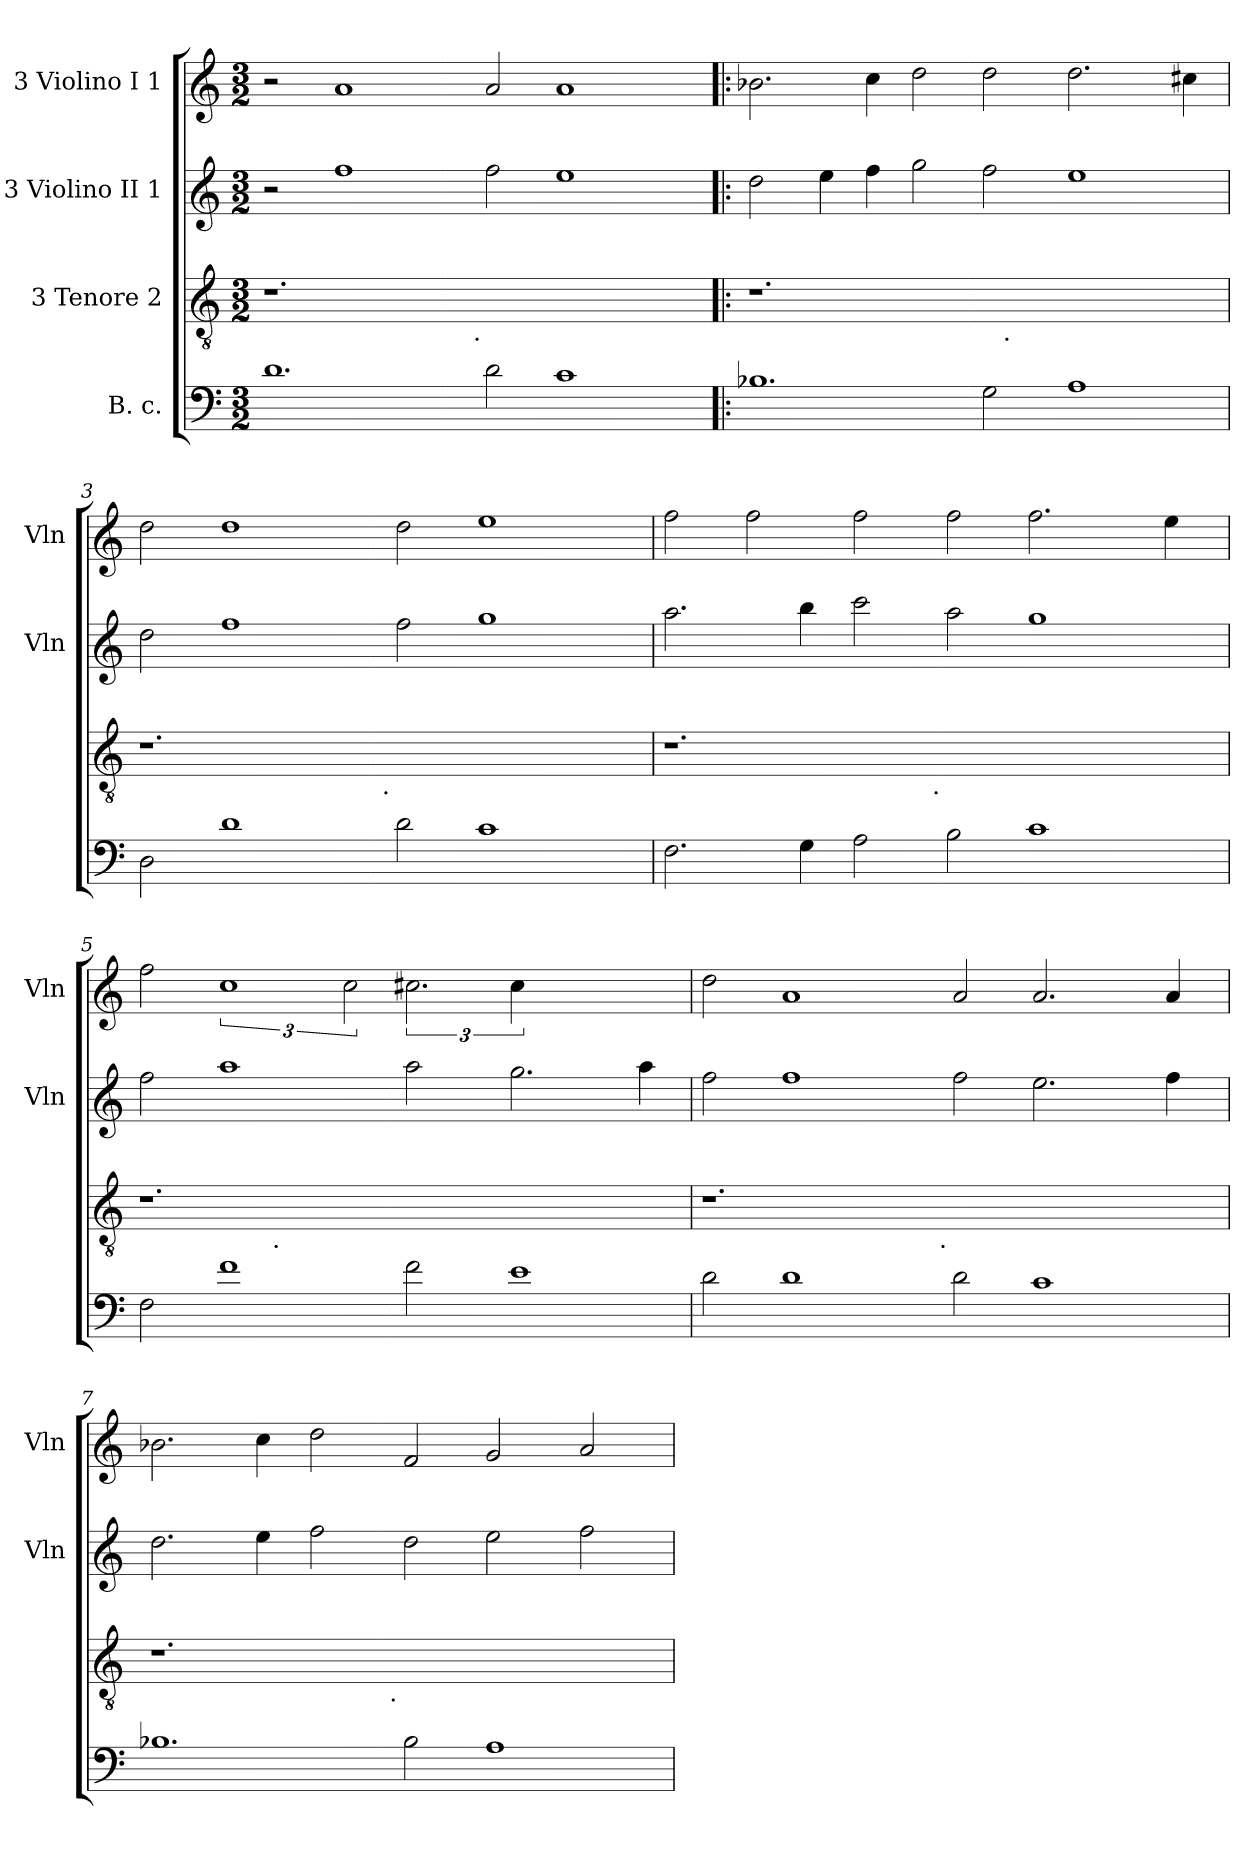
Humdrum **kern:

**kern	**kern	**kern	**kern
*part4	*part3	*part2	*part1
*staff4	*staff3	*staff2	*staff1
*I"B. c.	*I"3 Tenore 2	*I"3 Violino II 1	*I"3 Violino I 1
*	*	*I'Vln	*I'Vln
*clefF4	*clefGv2	*clefG2	*clefG2
*k[]	*k[]	*k[]	*k[]
*C:	*C:	*C:	*C:
*M3/2	*M3/2	*M3/2	*M3/2
=1	=1	=1	=1
*	*^	*	*
1.d	1.r	1ryy	2r	2r
.	.	.	1ff	1a
.	.	4...ryy	.	.
!	!	!LO:TX:b:t=.	!	!
.	.	1ryy	.	.
2d\	1.ryy	.	2ff\	2a/
1c	.	.	1ee	1a
.	.	2ryy	.	.
.	.	32ryy	.	.
*	*v	*v	*	*
=2!|:	=2!|:	=2!|:	=2!|:
1.B-X	1.r	2dd\	2.b-X\
.	.	4ee\	.
.	.	4ff\	4cc\
.	.	2gg\	2dd\
2G\	16ryy	2ff\	2dd\
!	!LO:TX:b:t=.	!	!
.	1ryy	.	.
1A	.	1ee	2.dd\
.	4..ryy	.	.
.	.	.	4cc#X\
=3	=3	=3	=3
*	*^	*	*
2D\	1.r	1ryy	2dd\	2dd\
1d	.	.	1ff	1dd
.	.	4...ryy	.	.
!	!	!LO:TX:b:t=.	!	!
.	.	1ryy	.	.
2d\	1.ryy	.	2ff\	2dd\
1c	.	.	1gg	1ee
.	.	2ryy	.	.
.	.	32ryy	.	.
=4	=4	=4	=4	=4
2.F\	1.r	1ryy	2.aa\	2ff\
.	.	.	.	2ff\
4G\	.	.	4bb\	.
2A\	.	4...ryy	2ccc\	2ff\
!	!	!LO:TX:b:t=.	!	!
.	.	1ryy	.	.
2B\	1.ryy	.	2aa\	2ff\
1c	.	.	1gg	2.ff\
.	.	2ryy	.	.
.	.	.	.	4ee\
.	.	32ryy	.	.
!!LO:LB:g=z
=5	=5	=5	=5	=5
2F\	1.r	2.ryy	2ff\	2ff\
1f	.	.	1aa	3%2cc
!	!	!LO:TX:b:t=.	!	!
.	.	1ryy	.	.
.	.	.	.	3cc\
2f\	1.ryy	.	2aa\	3.cc#X\
.	.	1ryy	.	.
1e	.	.	2.gg\	6cc#\
.	.	.	.	6%5ryy
.	.	4ryy	4aa\	.
=6	=6	=6	=6	=6
2d\	1.r	1ryy	2ff\	2dd\
1d	.	.	1ff	1a
.	.	4...ryy	.	.
!	!	!LO:TX:b:t=.	!	!
.	.	1ryy	.	.
2d\	1.ryy	.	2ff\	2a/
1c	.	.	2.ee\	2.a/
.	.	2ryy	.	.
.	.	.	4ff\	4a/
.	.	32ryy	.	.
=7	=7	=7	=7	=7
1.B-X	1.r	1ryy	2.dd\	2.b-X\
.	.	.	4ee\	4cc\
.	.	4...ryy	2ff\	2dd\
!	!	!LO:TX:b:t=.	!	!
.	.	1ryy	.	.
2B-\	1.ryy	.	2dd\	2f/
1A	.	.	2ee\	2g/
.	.	2ryy	.	.
.	.	.	2ff\	2a/
.	.	32ryy	.	.
*	*v	*v	*	*
=	=	=	=
*-	*-	*-	*-
